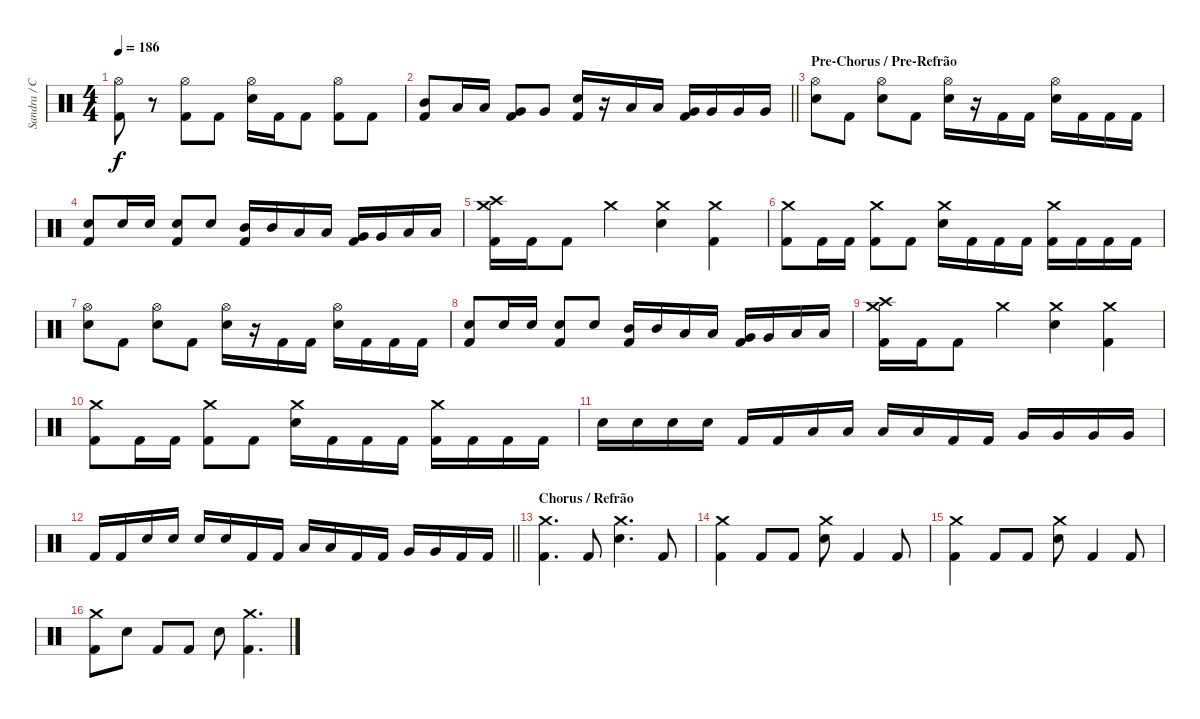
\track ("Sandra / Christian" "Sandra / C") {instrument percussion}
\staff {score}
\articulation defaults
\ts (4 4)
\tempo 186
\clef neutral
\ks c
("Hi-Hat (open)" "Kick (hit) 2").8{dy f} r.8 ("Hi-Hat (open)" "Kick (hit) 2").8 "Kick (hit) 2".8 ("Hi-Hat (open)" "Electric Snare (hit)").16 "Kick (hit) 2".16 "Kick (hit) 2".8 ("Hi-Hat (open)" "Kick (hit) 2").8 "Kick (hit) 2".8 |
\barLineRight lightlight
("Mid Tom (hit)" "Kick (hit) 2").8 "Low Tom (hit)".16 "Low Tom (hit)".16 ("Very Low Tom (hit)" "Kick (hit) 2").8 "Very Low Tom (hit)".8 ("Electric Snare (hit)" "Kick (hit) 2").16 r.16 "Low Tom (hit)".16 "Low Tom (hit)".16 ("Very Low Tom (hit)" "Kick (hit) 2").16 "Very Low Tom (hit)".16 "Very Low Tom (hit)".16 "Very Low Tom (hit)".16 |
\section ("" "Pre-Chorus / Pre-Refrão")
("Hi-Hat (open)" "Electric Snare (hit)").8 "Kick (hit) 2".8 ("Hi-Hat (open)" "Electric Snare (hit)").8 "Kick (hit) 2".8 ("Hi-Hat (open)" "Electric Snare (hit)").16 r.16 "Kick (hit) 2".16 "Kick (hit) 2".16 ("Hi-Hat (open)" "Electric Snare (hit)").16 "Kick (hit) 2".16 "Kick (hit) 2".16 "Kick (hit) 2".16 |
("Electric Snare (hit)" "Kick (hit) 2").8 "Electric Snare (hit)".16 "Electric Snare (hit)".16 ("Electric Snare (hit)" "Kick (hit) 2").8 "Electric Snare (hit)".8 ("Mid Tom (hit)" "Kick (hit) 2").16 "Mid Tom (hit)".16 "Low Tom (hit)".16 "Low Tom (hit)".16 ("Very Low Tom (hit)" "Kick (hit) 2").16 "Very Low Tom (hit)".16 "Low Floor Tom (hit)".16 "Low Floor Tom (hit)".16 |
("Crash medium (hit)" "Crash high (hit)" "Kick (hit) 2").16 "Kick (hit) 2".16 "Kick (hit) 2".8 "Crash medium (hit)".4 ("Crash medium (hit)" "Electric Snare (hit)").4 ("Crash medium (hit)" "Kick (hit) 2").4 |
("Crash medium (hit)" "Kick (hit) 2").8 "Kick (hit) 2".16 "Kick (hit) 2".16 ("Crash medium (hit)" "Kick (hit) 2").8 "Kick (hit) 2".8 ("Crash medium (hit)" "Electric Snare (hit)").16 "Kick (hit) 2".16 "Kick (hit) 2".16 "Kick (hit) 2".16 ("Crash medium (hit)" "Kick (hit) 2").16 "Kick (hit) 2".16 "Kick (hit) 2".16 "Kick (hit) 2".16 |
("Hi-Hat (open)" "Electric Snare (hit)").8 "Kick (hit) 2".8 ("Hi-Hat (open)" "Electric Snare (hit)").8 "Kick (hit) 2".8 ("Hi-Hat (open)" "Electric Snare (hit)").16 r.16 "Kick (hit) 2".16 "Kick (hit) 2".16 ("Hi-Hat (open)" "Electric Snare (hit)").16 "Kick (hit) 2".16 "Kick (hit) 2".16 "Kick (hit) 2".16 |
("Electric Snare (hit)" "Kick (hit) 2").8 "Electric Snare (hit)".16 "Electric Snare (hit)".16 ("Electric Snare (hit)" "Kick (hit) 2").8 "Electric Snare (hit)".8 ("Mid Tom (hit)" "Kick (hit) 2").16 "Mid Tom (hit)".16 "Low Tom (hit)".16 "Low Tom (hit)".16 ("Very Low Tom (hit)" "Kick (hit) 2").16 "Very Low Tom (hit)".16 "Low Floor Tom (hit)".16 "Low Floor Tom (hit)".16 |
("Crash medium (hit)" "Crash high (hit)" "Kick (hit) 2").16 "Kick (hit) 2".16 "Kick (hit) 2".8 "Crash medium (hit)".4 ("Crash medium (hit)" "Electric Snare (hit)").4 ("Crash medium (hit)" "Kick (hit) 2").4 |
("Crash medium (hit)" "Kick (hit) 2").8 "Kick (hit) 2".16 "Kick (hit) 2".16 ("Crash medium (hit)" "Kick (hit) 2").8 "Kick (hit) 2".8 ("Crash medium (hit)" "Electric Snare (hit)").16 "Kick (hit) 2".16 "Kick (hit) 2".16 "Kick (hit) 2".16 ("Crash medium (hit)" "Kick (hit) 2").16 "Kick (hit) 2".16 "Kick (hit) 2".16 "Kick (hit) 2".16 |
"Electric Snare (hit)".16 "Electric Snare (hit)".16 "Electric Snare (hit)".16 "Electric Snare (hit)".16 "Kick (hit) 2".16 "Kick (hit) 2".16 "Low Tom (hit)".16 "Low Tom (hit)".16 "Low Tom (hit)".16 "Low Tom (hit)".16 "Kick (hit) 2".16 "Kick (hit) 2".16 "Very Low Tom (hit)".16 "Very Low Tom (hit)".16 "Very Low Tom (hit)".16 "Very Low Tom (hit)".16 |
\barLineRight lightlight "Kick (hit) 2".16 "Kick (hit) 2".16 "Electric Snare (hit)".16 "Electric Snare (hit)".16 "Electric Snare (hit)".16 "Electric Snare (hit)".16 "Kick (hit) 2".16 "Kick (hit) 2".16 "Low Tom (hit)".16 "Low Tom (hit)".16 "Kick (hit) 2".16 "Kick (hit) 2".16 "Very Low Tom (hit)".16 "Very Low Tom (hit)".16 "Kick (hit) 2".16 "Kick (hit) 2".16
|
\section ("" "Chorus / Refrão")
("Crash medium (hit)" "Kick (hit) 2").4{d} "Kick (hit) 2".8 ("Crash medium (hit)" "Electric Snare (hit)").4{d} "Kick (hit) 2".8 |
("Crash medium (hit)" "Kick (hit) 2").4 "Kick (hit) 2".8 "Kick (hit) 2".8 ("Crash medium (hit)" "Electric Snare (hit)").8 "Kick (hit) 2".4 "Kick (hit) 2".8 |
("Crash medium (hit)" "Kick (hit) 2").4 "Kick (hit) 2".8 "Kick (hit) 2".8 ("Crash medium (hit)" "Electric Snare (hit)").8 "Kick (hit) 2".4 "Kick (hit) 2".8 |
("Crash medium (hit)" "Kick (hit) 2").8 "Electric Snare (hit)".8 "Kick (hit) 2".8 "Kick (hit) 2".8 "Electric Snare (hit)".8 ("Crash medium (hit)" "Kick (hit) 2").4{d}
